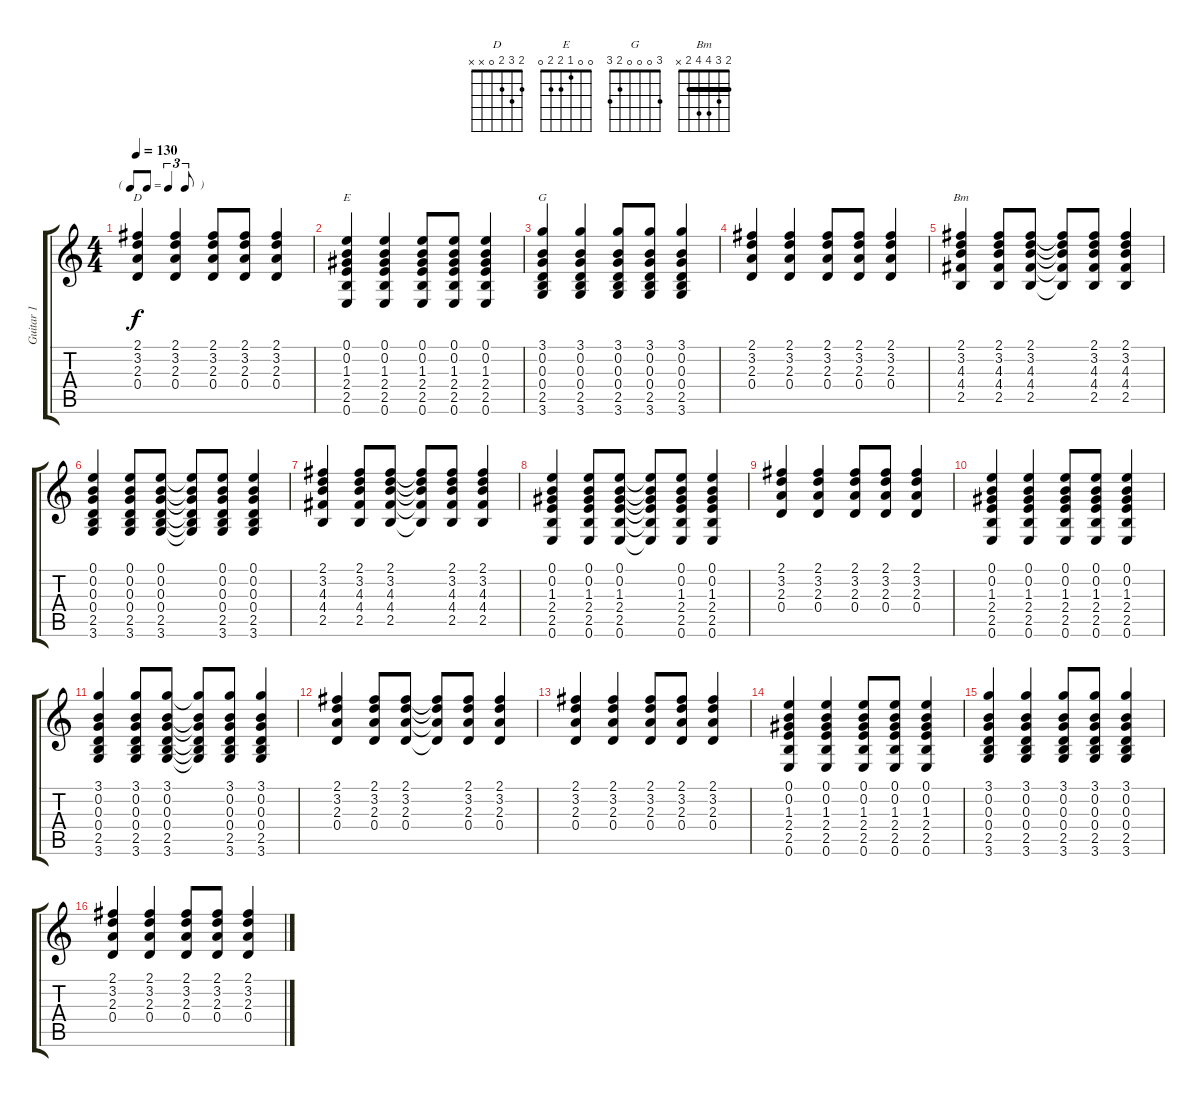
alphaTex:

\track ("Guitar 1" "Guitar 1") {instrument acousticguitarsteel}
\staff {score tabs}
\tuning (E4 B3 G3 D3 A2 E2) {hide}
\chord ("D" 2 3 2 0 x x)
\chord ("E" 0 0 1 2 2 0)
\chord ("G" 3 0 0 0 2 3)
\chord ("Bm" 2 3 4 4 2 x) {barre 2}
\ts (4 4)
\tf triplet8th
\tempo 130
\clef g2
\ks c
(2.1 3.2 2.3 0.4).4{ch "D" dy f} (2.1 3.2 2.3 0.4).4 (2.1 3.2 2.3 0.4).8 (2.1 3.2 2.3 0.4).8 (2.1 3.2 2.3 0.4).4 |
(0.1 0.2 1.3 2.4 2.5 0.6).4{ch "E"} (0.1 0.2 1.3 2.4 2.5 0.6).4 (0.1 0.2 1.3 2.4 2.5 0.6).8 (0.1 0.2 1.3 2.4 2.5 0.6).8 (0.1 0.2 1.3 2.4 2.5 0.6).4 |
(3.1 0.2 0.3 0.4 2.5 3.6).4{ch "G"} (3.1 0.2 0.3 0.4 2.5 3.6).4 (3.1 0.2 0.3 0.4 2.5 3.6).8 (3.1 0.2 0.3 0.4 2.5 3.6).8 (3.1 0.2 0.3 0.4 2.5 3.6).4 |
(2.1 3.2 2.3 0.4).4 (2.1 3.2 2.3 0.4).4 (2.1 3.2 2.3 0.4).8 (2.1 3.2 2.3 0.4).8 (2.1 3.2 2.3 0.4).4 |
(2.1 3.2 4.3 4.4 2.5).4{ch "Bm"} (2.1 3.2 4.3 4.4 2.5).8 (2.1 3.2 4.3 4.4 2.5).8 (2.1{t} 3.2{t} 4.3{t} 4.4{t} 2.5{t}).8 (2.1 3.2 4.3 4.4 2.5).8 (2.1 3.2 4.3 4.4 2.5).4 |
(0.1 0.2 0.3 0.4 2.5 3.6).4 (0.1 0.2 0.3 0.4 2.5 3.6).8 (0.1 0.2 0.3 0.4 2.5 3.6).8 (0.1{t} 0.2{t} 0.3{t} 0.4{t} 2.5{t} 3.6{t}).8 (0.1 0.2 0.3 0.4 2.5 3.6).8 (0.1 0.2 0.3 0.4 2.5 3.6).4 |
(2.1 3.2 4.3 4.4 2.5).4 (2.1 3.2 4.3 4.4 2.5).8 (2.1 3.2 4.3 4.4 2.5).8 (2.1{t} 3.2{t} 4.3{t} 4.4{t} 2.5{t}).8 (2.1 3.2 4.3 4.4 2.5).8 (2.1 3.2 4.3 4.4 2.5).4 |
(0.1 0.2 1.3 2.4 2.5 0.6).4 (0.1 0.2 1.3 2.4 2.5 0.6).8 (0.1 0.2 1.3 2.4 2.5 0.6).8 (0.1{t} 0.2{t} 1.3{t} 2.4{t} 2.5{t} 0.6{t}).8 (0.1 0.2 1.3 2.4 2.5 0.6).8 (0.1 0.2 1.3 2.4 2.5 0.6).4 |
(2.1 3.2 2.3 0.4).4 (2.1 3.2 2.3 0.4).4 (2.1 3.2 2.3 0.4).8 (2.1 3.2 2.3 0.4).8 (2.1 3.2 2.3 0.4).4 |
(0.1 0.2 1.3 2.4 2.5 0.6).4 (0.1 0.2 1.3 2.4 2.5 0.6).4 (0.1 0.2 1.3 2.4 2.5 0.6).8 (0.1 0.2 1.3 2.4 2.5 0.6).8 (0.1 0.2 1.3 2.4 2.5 0.6).4 |
(3.1 0.2 0.3 0.4 2.5 3.6).4 (3.1 0.2 0.3 0.4 2.5 3.6).8 (3.1 0.2 0.3 0.4 2.5 3.6).8 (3.1{t} 0.2{t} 0.3{t} 0.4{t} 2.5{t} 3.6{t}).8 (3.1 0.2 0.3 0.4 2.5 3.6).8 (3.1 0.2 0.3 0.4 2.5 3.6).4 |
(2.1 3.2 2.3 0.4).4 (2.1 3.2 2.3 0.4).8 (2.1 3.2 2.3 0.4).8 (2.1{t} 3.2{t} 2.3{t} 0.4{t}).8 (2.1 3.2 2.3 0.4).8 (2.1 3.2 2.3 0.4).4 |
(2.1 3.2 2.3 0.4).4 (2.1 3.2 2.3 0.4).4 (2.1 3.2 2.3 0.4).8 (2.1 3.2 2.3 0.4).8 (2.1 3.2 2.3 0.4).4 |
(0.1 0.2 1.3 2.4 2.5 0.6).4 (0.1 0.2 1.3 2.4 2.5 0.6).4 (0.1 0.2 1.3 2.4 2.5 0.6).8 (0.1 0.2 1.3 2.4 2.5 0.6).8 (0.1 0.2 1.3 2.4 2.5 0.6).4 |
(3.1 0.2 0.3 0.4 2.5 3.6).4 (3.1 0.2 0.3 0.4 2.5 3.6).4 (3.1 0.2 0.3 0.4 2.5 3.6).8 (3.1 0.2 0.3 0.4 2.5 3.6).8 (3.1 0.2 0.3 0.4 2.5 3.6).4 |
(2.1 3.2 2.3 0.4).4 (2.1 3.2 2.3 0.4).4 (2.1 3.2 2.3 0.4).8 (2.1 3.2 2.3 0.4).8 (2.1 3.2 2.3 0.4).4
